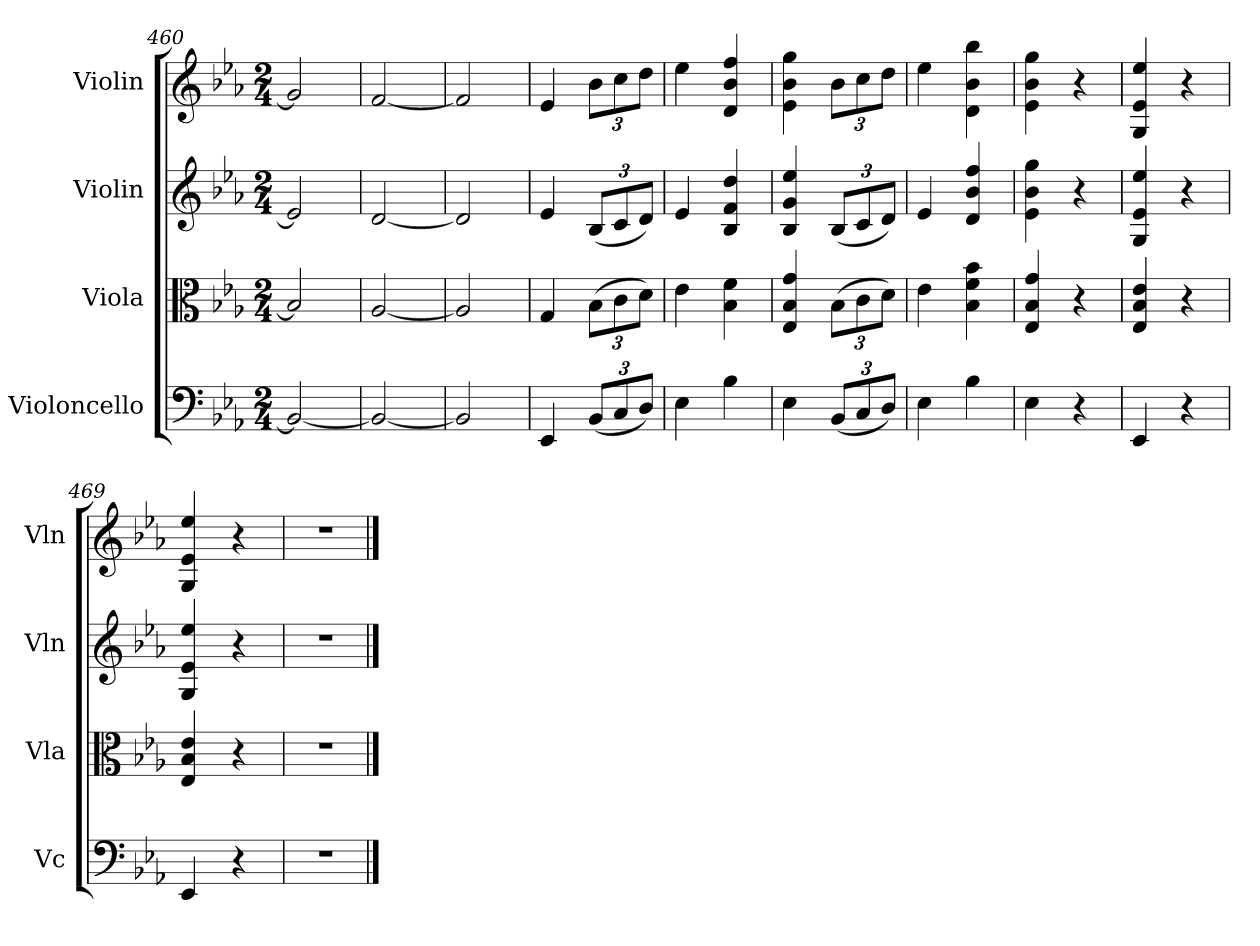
**kern	**kern	**kern	**kern
*part4	*part3	*part2	*part1
*staff4	*staff3	*staff2	*staff1
*I"Violoncello	*I"Viola	*I"Violin	*I"Violin
*I'Vc	*I'Vla	*I'Vln	*I'Vln
*clefF4	*clefC3	*clefG2	*clefG2
*k[b-e-a-]	*k[b-e-a-]	*k[b-e-a-]	*k[b-e-a-]
*M2/4	*M2/4	*M2/4	*M2/4
=460	=460	=460	=460
2BB-/_	2B-/]	2e-/]	2g/]
=461	=461	=461	=461
2BB-/_	[2A-/	[2d/	[2f/
=462	=462	=462	=462
2BB-/]	2A-/]	2d/]	2f/]
=463	=463	=463	=463
4EE-/	4G/	4e-/	4e-/
(12BB-/L	(12B-\L	(12B-/L	12b-\L
12C/	12c\	12c/	12cc\
12D/J)	12d\J)	12d/J)	12dd\J
=464	=464	=464	=464
4E-\	4e-\	4e-/	4ee-\
4B-\	4B-\ 4f\	4B-/ 4f/ 4dd/	4d/ 4b-/ 4ff/
=465	=465	=465	=465
4E-\	4E-/ 4B-/ 4g/	4B-/ 4g/ 4ee-/	4e-\ 4b-\ 4gg\
(12BB-/L	(12B-\L	(12B-/L	12b-\L
12C/	12c\	12c/	12cc\
12D/J)	12d\J)	12d/J)	12dd\J
=466	=466	=466	=466
4E-\	4e-\	4e-/	4ee-\
4B-\	4B-\ 4f\ 4b-\	4d/ 4b-/ 4ff/	4d\ 4b-\ 4bb-\
=467	=467	=467	=467
4E-\	4E-/ 4B-/ 4g/	4e-\ 4b-\ 4gg\	4e-\ 4b-\ 4gg\
4r	4r	4r	4r
=468	=468	=468	=468
4EE-/	4E-/ 4B-/ 4e-/	4G/ 4e-/ 4ee-/	4G/ 4e-/ 4ee-/
4r	4r	4r	4r
=469	=469	=469	=469
4EE-/	4E-/ 4B-/ 4e-/	4G/ 4e-/ 4ee-/	4G/ 4e-/ 4ee-/
4r	4r	4r	4r
=470	=470	=470	=470
2r	2r	2r	2r
==	==	==	==
*-	*-	*-	*-
